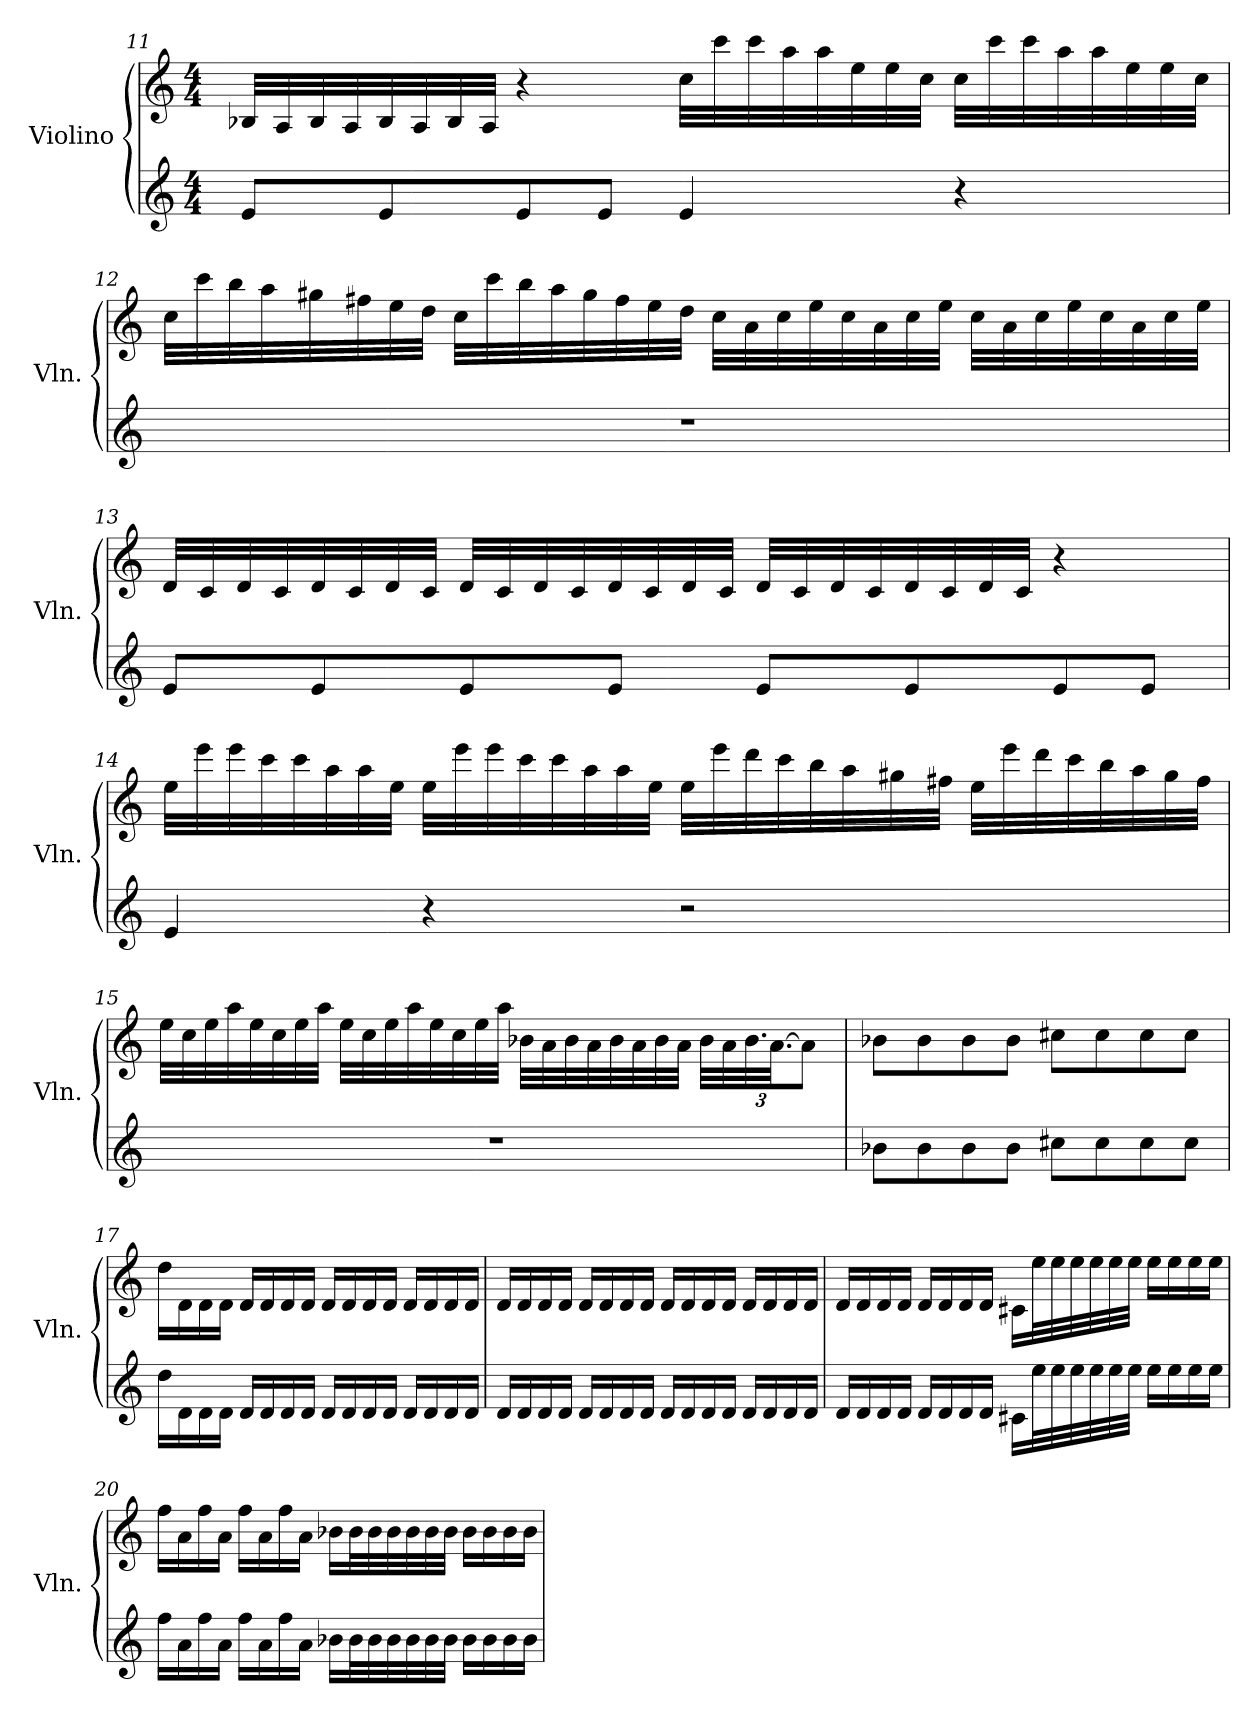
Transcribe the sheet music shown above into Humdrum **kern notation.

**kern	**kern
*part2	*part1
*staff2	*staff1
*I"Violino	*I"Violino
*I'Vln.	*I'Vln.
!!LO:LB:g=z
*clefG2	*clefG2
*k[]	*k[]
*M4/4	*M4/4
=11	=11
8e/L	32B-X/LLL
.	32A/
.	32B-/
.	32A/
8e/	32B-/
.	32A/
.	32B-/
.	32A/JJJ
8e/	4r
8e/J	.
*	*MM60
4e/	32cc\LLL
.	32ccc\
.	32ccc\
.	32aa\
.	32aa\
.	32ee\
.	32ee\
.	32cc\JJJ
4r	32cc\LLL
.	32ccc\
.	32ccc\
.	32aa\
.	32aa\
.	32ee\
.	32ee\
.	32cc\JJJ
!!LO:LB:g=z
=12	=12
1r	32cc\LLL
.	32ccc\
.	32bb\
.	32aa\
.	32gg#X\
.	32ff#X\
.	32ee\
.	32dd\JJJ
.	32cc\LLL
.	32ccc\
.	32bb\
.	32aa\
.	32gg#\
.	32ff#\
.	32ee\
.	32dd\JJJ
.	32cc\LLL
.	32a\
.	32cc\
.	32ee\
.	32cc\
.	32a\
.	32cc\
.	32ee\JJJ
.	32cc\LLL
.	32a\
.	32cc\
.	32ee\
.	32cc\
.	32a\
.	32cc\
.	32ee\JJJ
!!LO:LB:g=z
=13	=13
*	*MM62
8e/L	32d/LLL
.	32c/
.	32d/
.	32c/
8e/	32d/
.	32c/
.	32d/
.	32c/JJJ
8e/	32d/LLL
.	32c/
.	32d/
.	32c/
8e/J	32d/
.	32c/
.	32d/
.	32c/JJJ
8e/L	32d/LLL
.	32c/
.	32d/
.	32c/
8e/	32d/
.	32c/
.	32d/
.	32c/JJJ
8e/	4r
8e/J	.
!!LO:LB:g=z
=14	=14
*	*MM60
4e/	32ee\LLL
.	32eee\
.	32eee\
.	32ccc\
.	32ccc\
.	32aa\
.	32aa\
.	32ee\JJJ
4r	32ee\LLL
.	32eee\
.	32eee\
.	32ccc\
.	32ccc\
.	32aa\
.	32aa\
.	32ee\JJJ
2r	32ee\LLL
.	32eee\
.	32ddd\
.	32ccc\
.	32bb\
.	32aa\
.	32gg#X\
.	32ff#X\JJJ
.	32ee\LLL
.	32eee\
.	32ddd\
.	32ccc\
.	32bb\
.	32aa\
.	32gg#\
.	32ff#\JJJ
!!LO:PB:g=z
=15	=15
1r	32ee\LLL
.	32cc\
.	32ee\
.	32aa\
.	32ee\
.	32cc\
.	32ee\
.	32aa\JJJ
.	32ee\LLL
.	32cc\
.	32ee\
.	32aa\
.	32ee\
.	32cc\
.	32ee\
.	32aa\JJJ
*	*MM62
.	32b-X\LLL
.	32a\
.	32b-\
.	32a\
.	32b-\
.	32a\
.	32b-\
.	32a\JJJ
.	32b-\LLL
.	32a\
*	*Xbrackettup
.	48.b-\
.	[48.a\JJ
.	8a\J]
=16	=16
8b-X\L	8b-X\L
8b-\	8b-\
8b-\	8b-\
8b-\J	8b-\J
8cc#X\L	8cc#X\L
8cc#\	8cc#\
8cc#\	8cc#\
8cc#\J	8cc#\J
!!LO:LB:g=z
=17	=17
16dd\LL	16dd\LL
16d\	16d\
16d\	16d\
16d\JJ	16d\JJ
16d/LL	16d/LL
16d/	16d/
16d/	16d/
16d/JJ	16d/JJ
16d/LL	16d/LL
16d/	16d/
16d/	16d/
16d/JJ	16d/JJ
16d/LL	16d/LL
16d/	16d/
16d/	16d/
16d/JJ	16d/JJ
=18	=18
16d/LL	16d/LL
16d/	16d/
16d/	16d/
16d/JJ	16d/JJ
16d/LL	16d/LL
16d/	16d/
16d/	16d/
16d/JJ	16d/JJ
16d/LL	16d/LL
16d/	16d/
16d/	16d/
16d/JJ	16d/JJ
16d/LL	16d/LL
16d/	16d/
16d/	16d/
16d/JJ	16d/JJ
!!LO:LB:g=z
=19	=19
16d/LL	16d/LL
16d/	16d/
16d/	16d/
16d/JJ	16d/JJ
16d/LL	16d/LL
16d/	16d/
16d/	16d/
16d/JJ	16d/JJ
*	*MM63
16c#X\LL	16c#X\LL
32ee\L	32ee\L
32ee\	32ee\
32ee\	32ee\
32ee\	32ee\
32ee\	32ee\
32ee\JJJ	32ee\JJJ
16ee\LL	16ee\LL
16ee\	16ee\
16ee\	16ee\
16ee\JJ	16ee\JJ
=20	=20
16ff\LL	16ff\LL
16a\	16a\
16ff\	16ff\
16a\JJ	16a\JJ
16ff\LL	16ff\LL
16a\	16a\
16ff\	16ff\
16a\JJ	16a\JJ
16b-X\LL	16b-X\LL
32b-\L	32b-\L
32b-\	32b-\
32b-\	32b-\
32b-\	32b-\
32b-\	32b-\
32b-\JJJ	32b-\JJJ
16b-\LL	16b-\LL
16b-\	16b-\
16b-\	16b-\
16b-\JJ	16b-\JJ
=	=
*-	*-
